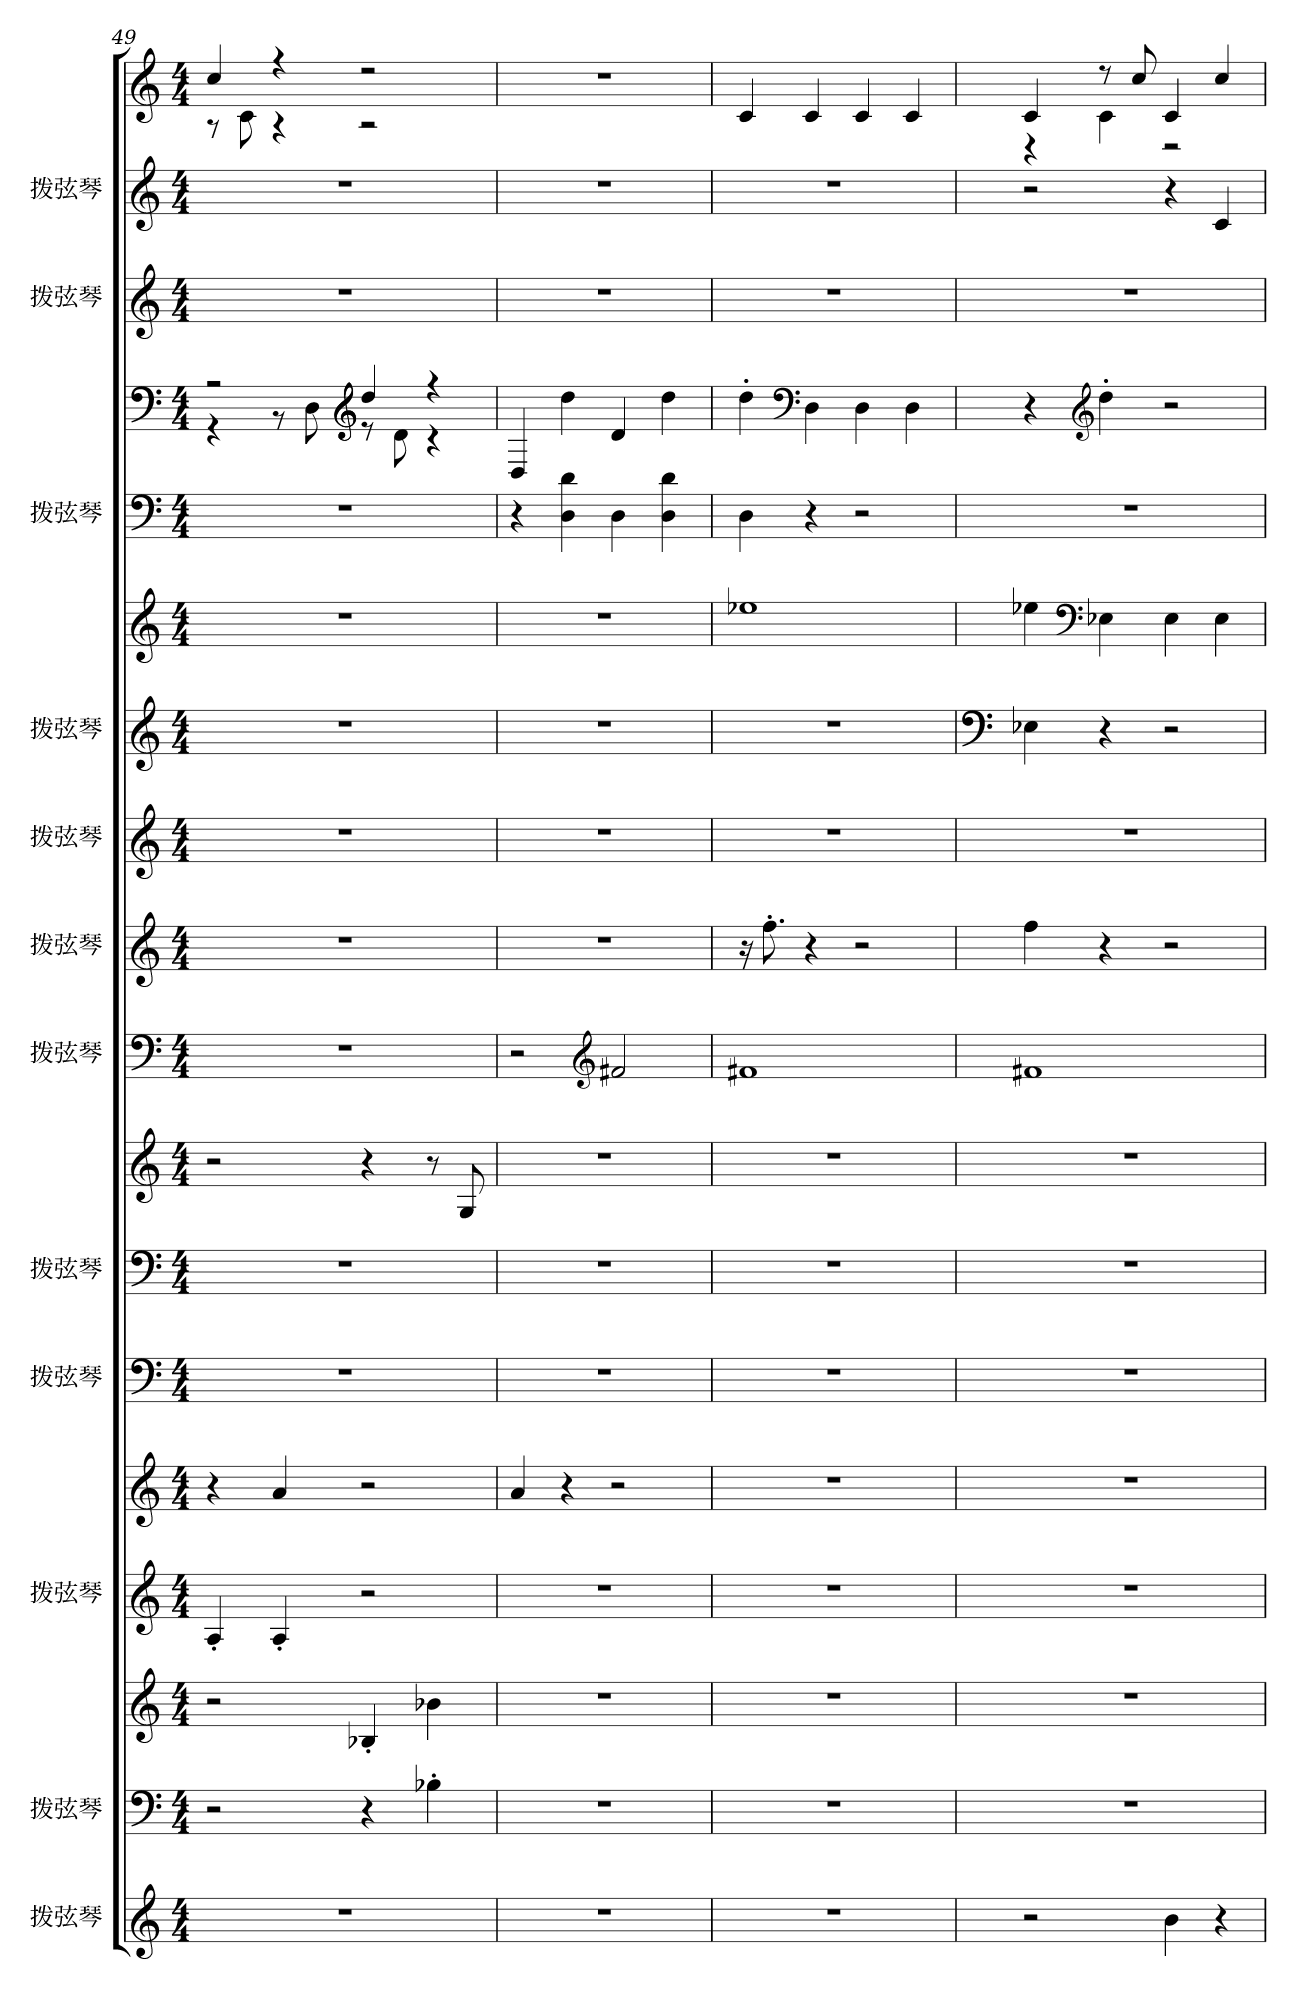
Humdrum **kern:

**kern	**kern	**kern	**kern	**kern	**kern	**kern	**kern	**kern	**kern	**kern	**kern	**kern	**kern	**kern	**kern	**kern	**kern
*part12	*part11	*part11	*part10	*part10	*part9	*part8	*part8	*part7	*part6	*part5	*part4	*part4	*part3	*part3	*part2	*part1	*part1
*staff18	*staff17	*staff16	*staff15	*staff14	*staff13	*staff12	*staff11	*staff10	*staff9	*staff8	*staff7	*staff6	*staff5	*staff4	*staff3	*staff2	*staff1
*I"拨弦琴	*I"拨弦琴	*	*I"拨弦琴	*	*I"拨弦琴	*I"拨弦琴	*	*I"拨弦琴	*I"拨弦琴	*I"拨弦琴	*I"拨弦琴	*	*I"拨弦琴	*	*I"拨弦琴	*I"拨弦琴	*
*clefG2	*clefF4	*clefG2	*clefG2	*clefG2	*clefF4	*clefF4	*clefG2	*clefF4	*clefG2	*clefG2	*clefG2	*clefG2	*clefF4	*clefF4	*clefG2	*clefG2	*clefG2
*k[]	*k[]	*k[]	*k[]	*k[]	*k[]	*k[]	*k[]	*k[]	*k[]	*k[]	*k[]	*k[]	*k[]	*k[]	*k[]	*k[]	*k[]
*M4/4	*M4/4	*M4/4	*M4/4	*M4/4	*M4/4	*M4/4	*M4/4	*M4/4	*M4/4	*M4/4	*M4/4	*M4/4	*M4/4	*M4/4	*M4/4	*M4/4	*M4/4
=49	=49	=49	=49	=49	=49	=49	=49	=49	=49	=49	=49	=49	=49	=49	=49	=49	=49
*	*	*	*	*	*	*	*	*	*	*	*	*	*	*^	*	*	*^
1r	2r	2r	4A'/	4r	1r	1r	2r	1r	1r	1r	1r	1r	1r	2r	4r	1r	1r	4cc/	8r
.	.	.	.	.	.	.	.	.	.	.	.	.	.	.	.	.	.	.	8c\
.	.	.	4A'/	4a/	.	.	.	.	.	.	.	.	.	.	8r	.	.	4r	4r
.	.	.	.	.	.	.	.	.	.	.	.	.	.	.	8D\	.	.	.	.
*	*	*	*	*	*	*	*	*	*	*	*	*	*	*clefG2	*	*	*	*	*
.	4r	4B-X'/	2r	2r	.	.	4r	.	.	.	.	.	.	4dd/	8r	.	.	2r	2r
.	.	.	.	.	.	.	.	.	.	.	.	.	.	.	8d\	.	.	.	.
.	4B-X'\	4b-X\	.	.	.	.	8r	.	.	.	.	.	.	4r	4r	.	.	.	.
.	.	.	.	.	.	.	8G/	.	.	.	.	.	.	.	.	.	.	.	.
*	*	*	*	*	*	*	*	*	*	*	*	*	*	*v	*v	*	*	*v	*v
=50	=50	=50	=50	=50	=50	=50	=50	=50	=50	=50	=50	=50	=50	=50	=50	=50	=50
1r	1r	1r	1r	4a/	1r	1r	1r	2r	1r	1r	1r	1r	4r	4D/	1r	1r	1r
.	.	.	.	4r	.	.	.	.	.	.	.	.	4D\ 4d\	4dd\	.	.	.
*	*	*	*	*	*	*	*	*clefG2	*	*	*	*	*	*	*	*	*
.	.	.	.	2r	.	.	.	2f#X/	.	.	.	.	4D\	4d/	.	.	.
.	.	.	.	.	.	.	.	.	.	.	.	.	4D\ 4d\	4dd\	.	.	.
!!LO:PB:g=z
=51	=51	=51	=51	=51	=51	=51	=51	=51	=51	=51	=51	=51	=51	=51	=51	=51	=51
1r	1r	1r	1r	1r	1r	1r	1r	1f#X	16r	1r	1r	1ee-X	4D\	4dd'\	1r	1r	4c/
.	.	.	.	.	.	.	.	.	8.ff'\	.	.	.	.	.	.	.	.
*	*	*	*	*	*	*	*	*	*	*	*	*	*	*clefF4	*	*	*
.	.	.	.	.	.	.	.	.	4r	.	.	.	4r	4D\	.	.	4c/
.	.	.	.	.	.	.	.	.	2r	.	.	.	2r	4D\	.	.	4c/
.	.	.	.	.	.	.	.	.	.	.	.	.	.	4D\	.	.	4c/
=52	=52	=52	=52	=52	=52	=52	=52	=52	=52	=52	=52	=52	=52	=52	=52	=52	=52
*	*	*	*	*	*	*	*	*	*	*	*clefF4	*	*	*	*	*	*
*	*	*	*	*	*	*	*	*	*	*	*	*	*	*	*	*	*^
2r	1r	1r	1r	1r	1r	1r	1r	1f#X	4ff\	1r	4E-X\	4ee-X\	1r	4r	1r	2r	4c/	4r
*	*	*	*	*	*	*	*	*	*	*	*	*clefF4	*	*clefG2	*	*	*	*
.	.	.	.	.	.	.	.	.	4r	.	4r	4E-X\	.	4dd'\	.	.	8r	4c\
.	.	.	.	.	.	.	.	.	.	.	.	.	.	.	.	.	8cc/	.
4b\	.	.	.	.	.	.	.	.	2r	.	2r	4E-\	.	2r	.	4r	4c/	2r
4r	.	.	.	.	.	.	.	.	.	.	.	4E-\	.	.	.	4c/	4cc/	.
*	*	*	*	*	*	*	*	*	*	*	*	*	*	*	*	*	*v	*v
=	=	=	=	=	=	=	=	=	=	=	=	=	=	=	=	=	=
*-	*-	*-	*-	*-	*-	*-	*-	*-	*-	*-	*-	*-	*-	*-	*-	*-	*-
